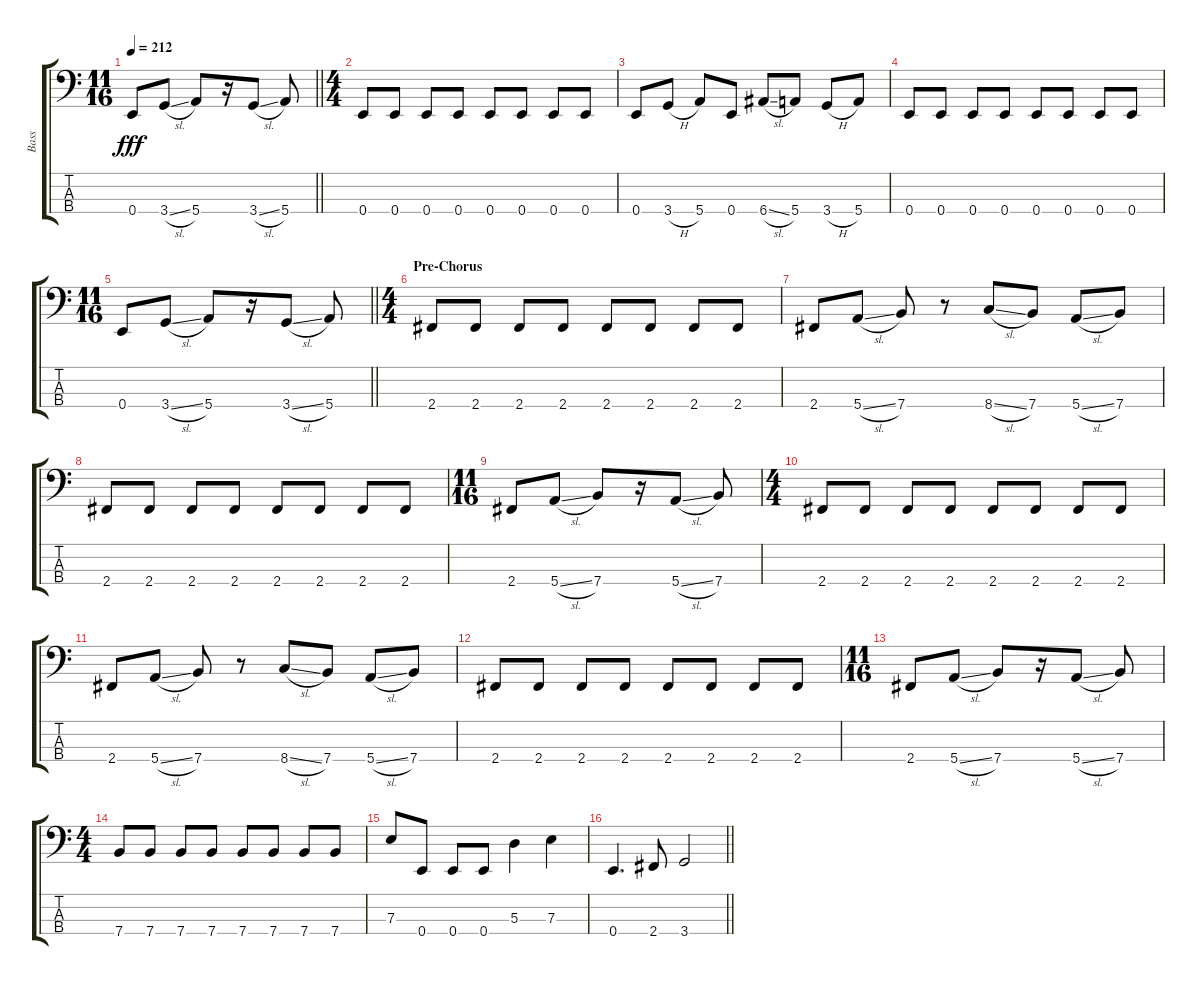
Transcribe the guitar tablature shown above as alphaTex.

\track ("Bass" "Bass") {instrument electricbassfinger}
\staff {score tabs}
\tuning (G2 D2 A1 E1) {hide}
\ts (11 16)
\tempo 212
\clef f4
\barLineRight lightlight
\ks c
0.4.8{dy fff} 3.4{sl}.8 5.4.8 r.16 3.4{sl}.8 5.4.8 |
\ts (4 4)
0.4.8 0.4.8 0.4.8 0.4.8 0.4.8 0.4.8 0.4.8 0.4.8 |
0.4.8 3.4{h}.8 5.4.8 0.4.8 6.4{sl}.8 5.4.8 3.4{h}.8 5.4.8 |
0.4.8 0.4.8 0.4.8 0.4.8 0.4.8 0.4.8 0.4.8 0.4.8 |
\ts (11 16)
\barLineRight lightlight
0.4.8 3.4{sl}.8 5.4.8 r.16 3.4{sl}.8 5.4.8 |
\ts (4 4)
\section ("" "Pre-Chorus")
2.4.8 2.4.8 2.4.8 2.4.8 2.4.8 2.4.8 2.4.8 2.4.8 |
2.4.8 5.4{sl}.8 7.4.8 r.8 8.4{sl}.8 7.4.8 5.4{sl}.8 7.4.8 |
2.4.8 2.4.8 2.4.8 2.4.8 2.4.8 2.4.8 2.4.8 2.4.8 |
\ts (11 16)
2.4.8 5.4{sl}.8 7.4.8 r.16 5.4{sl}.8 7.4.8 |
\ts (4 4)
2.4.8 2.4.8 2.4.8 2.4.8 2.4.8 2.4.8 2.4.8 2.4.8 |
2.4.8 5.4{sl}.8 7.4.8 r.8 8.4{sl}.8 7.4.8 5.4{sl}.8 7.4.8 |
2.4.8 2.4.8 2.4.8 2.4.8 2.4.8 2.4.8 2.4.8 2.4.8 |
\ts (11 16)
2.4.8 5.4{sl}.8 7.4.8 r.16 5.4{sl}.8 7.4.8 |
\ts (4 4)
7.4.8 7.4.8 7.4.8 7.4.8 7.4.8 7.4.8 7.4.8 7.4.8 |
7.3.8 0.4.8 0.4.8 0.4.8 5.3.4 7.3.4 |
\barLineRight lightlight
0.4.4{d} 2.4.8 3.4.2
